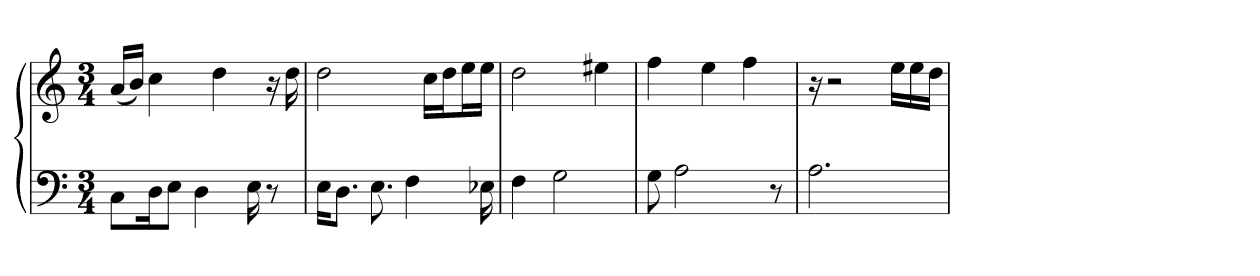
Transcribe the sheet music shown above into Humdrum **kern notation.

**kern	**kern
*part1	*part1
*staff2	*staff1
*clefF4	*clefG2
*k[]	*k[]
*M3/4	*M3/4
=1	=1
8C\L	(16a/LL
.	16b/JJ)
16D\K	4cc
8E\J	.
4D	.
.	4dd
16E	.
8r	16r
.	16dd
=2	=2
16E\KL	2dd
8.D\J	.
8.E	.
4F	.
.	16cc\LL
.	16dd\J
.	16ee\L
16E-X	16ee\JJ
=3	=3
4F	2dd
2G	.
.	4ee#X
=4	=4
8G	4ff
2A	.
.	4ee
.	4ff
8r	.
=5	=5
2.A	16r
.	2r
.	16ee\LL
.	16ee\
.	16dd\JJ
=	=
*-	*-
